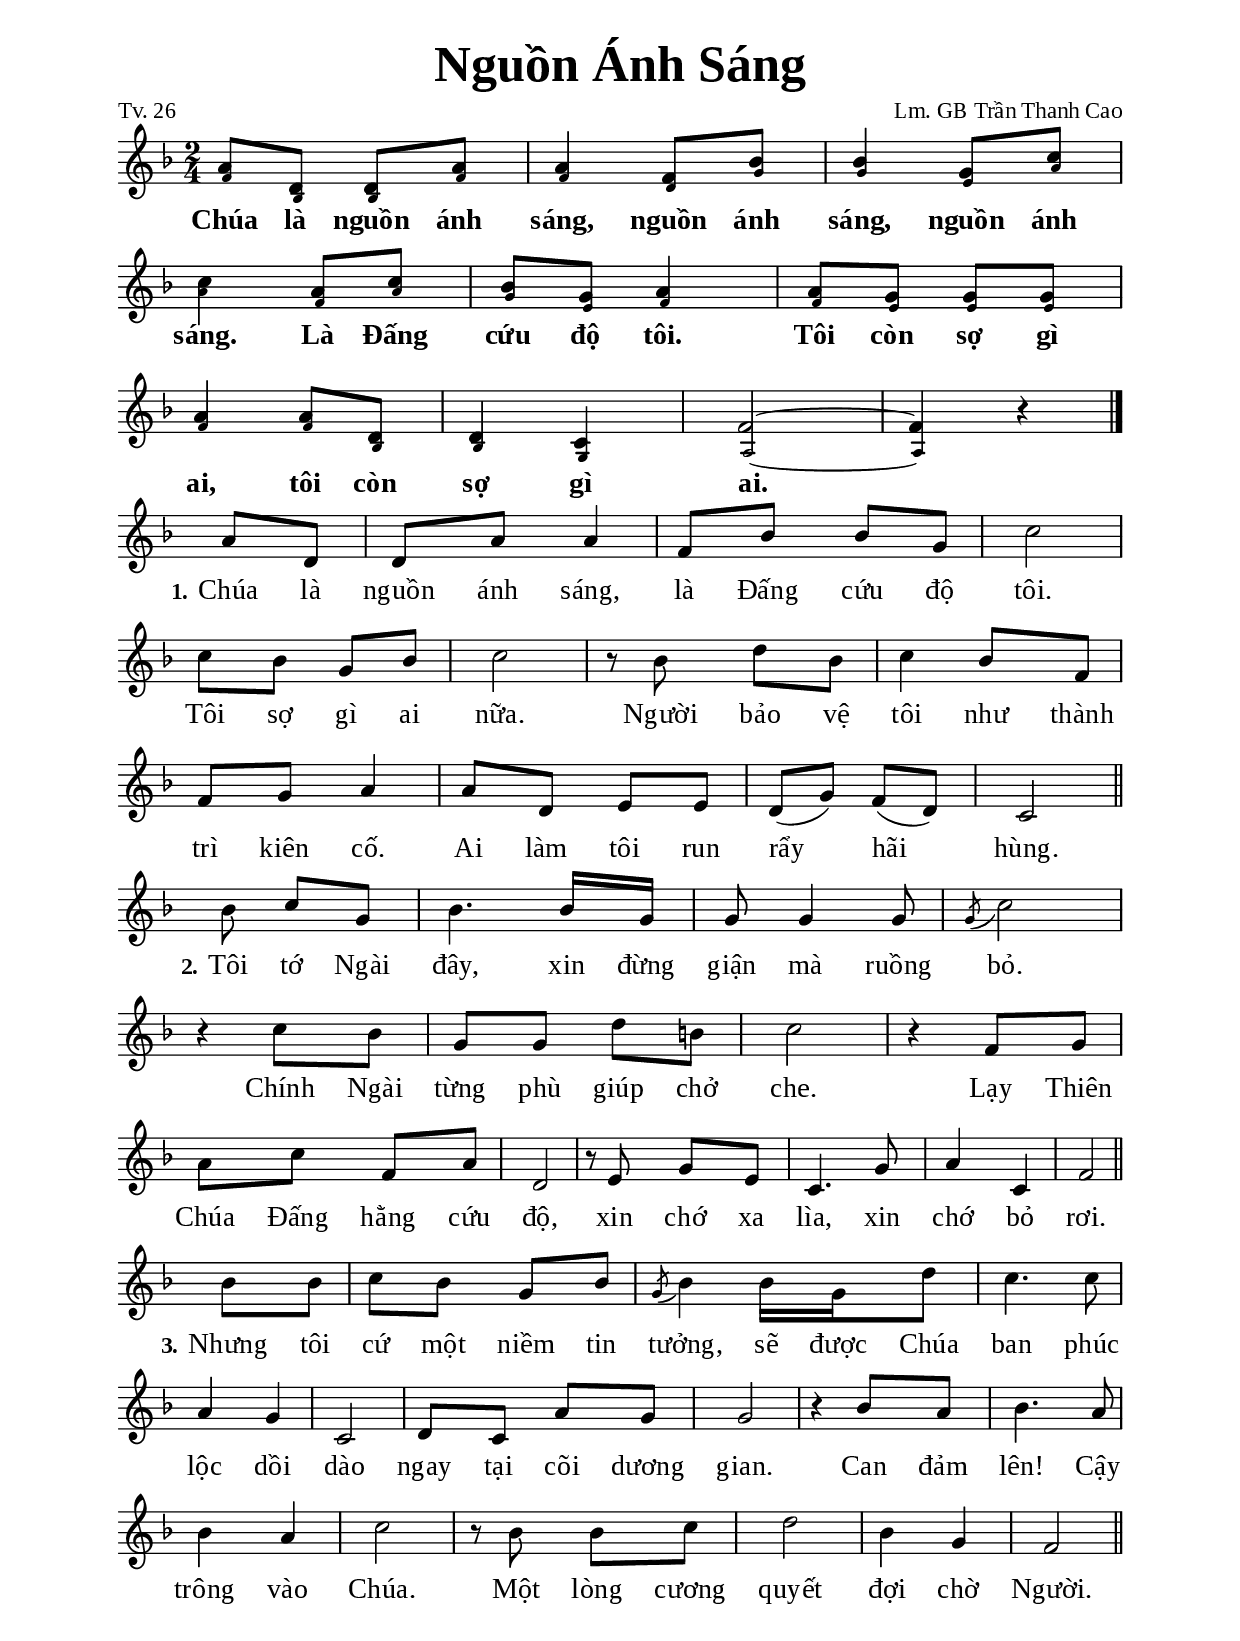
% Cài đặt chung
\version "2.22.1"
\include "english.ly"

\header {
  title = \markup { \fontsize #3 "Nguồn Ánh Sáng" }
  poet = "Tv. 26"
  composer = "Lm. GB Trần Thanh Cao"
  %arranger = " "
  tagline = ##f
}

% Nhạc điệp khúc
nhacDiepKhucSop = \relative c'' {
  a8 d, d a' |
  a4 f8 bf |
  bf4 g8 c |
  c4 a8 c |
  bf8 g a4 |
  a8 g g g |
  a4a8 d, |
  d4 c |
  f2 ~ |
  f4 r \bar "|."
}

nhacDiepKhucBas = \relative c' {
  f8 bf, bf f' |
  f4 d8 g |
  g4 e8 a |
  a4 f8 a |
  g e f4 |
  f8 e e e |
  f4 f8 bf, |
  bf4 g |
  a2 ~ |
  a4 r
}

% Nhạc phiên khúc
nhacPhienKhucMot = \relative c'' {
  \partial 4 a8 d, |
  d a' a4 |
  f8 bf bf g |
  c2 |
  c8 bf g bf |
  c2 |
  r8 bf d bf |
  c4 bf8 f |
  f g a4 |
  a8 d, e e |
  d (g) f (d) |
  c2 \bar "||"
}

nhacPhienKhucHai = \relative c'' {
  \partial 4. bf8 c g |
  bf4. bf16 g |
  g8 g4 g8 |
  \acciaccatura g8 c2 |
  r4 c8 bf |
  g g d' b! |
  c2 |
  r4 f,8 g |
  a c f, a |
  d,2 |
  r8 e g e |
  c4. g'8 |
  a4 c, |
  f2 \bar "||"
}

nhacPhienKhucBa = \relative c'' {
  \partial 4 bf8 bf |
  c bf g bf |
  \acciaccatura g8 bf4 bf16 g d'8 |
  c4. c8 |
  a4 g |
  c,2 |
  d8 c a' g |
  g2 |
  r4 bf8 a |
  bf4. a8 |
  bf4 a |
  c2 |
  r8 bf8 bf c8 |
  d2 |
  bf4 g |
  f2 \bar "||"
}

% Lời điệp khúc
loiDiepKhuc = \lyricmode {
  Chúa là nguồn ánh sáng, nguồn ánh sáng, nguồn ánh sáng.
  Là Đấng cứu độ tôi.
  Tôi còn sợ gì ai,
  tôi còn sợ gì ai.
}

% Lời phiên khúc
loiPhienKhucMot = \lyricmode {
  \set stanza = #"1."
  Chúa là nguồn ánh sáng, là Đấng cứu độ tôi.
  Tôi sợ gì ai nữa.
  Người bảo vệ tôi như thành trì kiên cố.
  Ai làm tôi run rẩy hãi hùng.
}

loiPhienKhucHai = \lyricmode {
  \set stanza = #"2."
  Tôi tớ Ngài đây, xin đừng giận mà ruồng bỏ.
  Chính Ngài từng phù giúp chở che.
  Lạy Thiên Chúa Đấng hằng cứu độ,
  xin chớ xa lìa,
  xin chớ bỏ rơi.
}

loiPhienKhucBa = \lyricmode {
  \set stanza = #"3."
  Nhưng tôi cứ một niềm tin tưởng,
  sẽ được Chúa ban phúc lộc dồi dào ngay tại cõi dương gian.
  Can đảm lên! Cậy trông vào Chúa.
  Một lòng cương quyết đợi chờ Người.
}


% Dàn trang
\paper {
  #(set-paper-size "a4")
  top-margin = 10\mm
  bottom-margin = 15\mm
  left-margin = 20\mm
  right-margin = 20\mm
  indent = #0
  #(define fonts
    (make-pango-font-tree
      "Liberation Serif"
      "Liberation Serif"
      "Liberation Serif"
      (/ 20 20)))
  page-count = #1
  system-system-spacing = #'((basic-distance . 12)
                             (minimum-distance . 12)
                             (padding . 1))
  score-system-spacing = #'((basic-distance . 12)
                             (minimum-distance . 12)
                             (padding . 1))
}

% Thiết lập tông và nhịp
TongNhip = { \key f \major \time 2/4 }

% Đổi kích thước nốt cho bè phụ
notBePhu =
#(define-music-function (font-size music) (number? ly:music?)
   (for-some-music
     (lambda (m)
       (if (music-is-of-type? m 'rhythmic-event)
           (begin
             (set! (ly:music-property m 'tweaks)
                   (cons `(font-size . ,font-size)
                         (ly:music-property m 'tweaks)))
             #t)
           #f))
     music)
   music)

\score {
  \new ChoirStaff <<
    \new Staff = diepKhuc \with {
        \consists "Merge_rests_engraver"
        %\magnifyStaff #(magstep +1)
        printPartCombineTexts = ##f
      }
      <<
      \new Voice \TongNhip \partCombine 
        \nhacDiepKhucSop
        \notBePhu -3 { \nhacDiepKhucBas }
      \new NullVoice = nhacThamChieu \nhacDiepKhucSop
      \new Lyrics \with {
          \override VerticalAxisGroup.
            nonstaff-relatedstaff-spacing.padding = #0.5
          \override VerticalAxisGroup.
            nonstaff-unrelatedstaff-spacing.padding = #1
        }
        \lyricsto nhacThamChieu \loiDiepKhuc
      >>
  >>
  \layout {
    \override Lyrics.LyricText.font-series = #'bold
    \override Lyrics.LyricText.font-size = #+2
    \override Lyrics.LyricSpace.minimum-distance = #2.5
    \override Score.BarNumber.break-visibility = ##(#f #f #f)
    \override Score.SpacingSpanner.uniform-stretching = ##t
  }
}

\score {
  \new ChoirStaff <<
    \new Staff = phienKhuc \with {
        %\magnifyStaff #(magstep +1)
      }
      <<
      \new Voice = beSop {
        \key f \major \time 2/4 \nhacPhienKhucMot
      }
    >>
    \new Lyrics \with {
          \override VerticalAxisGroup.
            nonstaff-relatedstaff-spacing.padding = #1
          \override VerticalAxisGroup.
            nonstaff-unrelatedstaff-spacing.padding = #1
        }
        \lyricsto beSop \loiPhienKhucMot
  >>
  \layout {
    \override Staff.TimeSignature.transparent = ##t
    \override Lyrics.LyricText.font-size = #+2
    \override Lyrics.LyricSpace.minimum-distance = #4
    \override Score.BarNumber.break-visibility = ##(#f #f #f)
    \override Score.SpacingSpanner.uniform-stretching = ##t
  }
}

\score {
  \new ChoirStaff <<
    \new Staff = phienKhuc \with {
        %\magnifyStaff #(magstep +1)
      }
      <<
      \new Voice = beSop {
        \key f \major \time 2/4 \nhacPhienKhucHai
      }
    >>
    \new Lyrics \with {
          \override VerticalAxisGroup.
            nonstaff-relatedstaff-spacing.padding = #1
          \override VerticalAxisGroup.
            nonstaff-unrelatedstaff-spacing.padding = #1
        }
        \lyricsto beSop \loiPhienKhucHai
  >>
  \layout {
    \override Staff.TimeSignature.transparent = ##t
    \override Lyrics.LyricText.font-size = #+2
    \override Lyrics.LyricSpace.minimum-distance = #3
    \override Score.BarNumber.break-visibility = ##(#f #f #f)
    \override Score.SpacingSpanner.uniform-stretching = ##t
  }
}

\score {
  \new ChoirStaff <<
    \new Staff = phienKhuc \with {
        %\magnifyStaff #(magstep +1)
      }
      <<
      \new Voice = beSop {
        \key f \major \time 2/4 \nhacPhienKhucBa
      }
    >>
    \new Lyrics \with {
          \override VerticalAxisGroup.
            nonstaff-relatedstaff-spacing.padding = #1
          \override VerticalAxisGroup.
            nonstaff-unrelatedstaff-spacing.padding = #1
        }
        \lyricsto beSop \loiPhienKhucBa
  >>
  \layout {
    \override Staff.TimeSignature.transparent = ##t
    \override Lyrics.LyricText.font-size = #+2
    \override Lyrics.LyricSpace.minimum-distance = #3
    \override Score.BarNumber.break-visibility = ##(#f #f #f)
    \override Score.SpacingSpanner.uniform-stretching = ##t
  }
}
